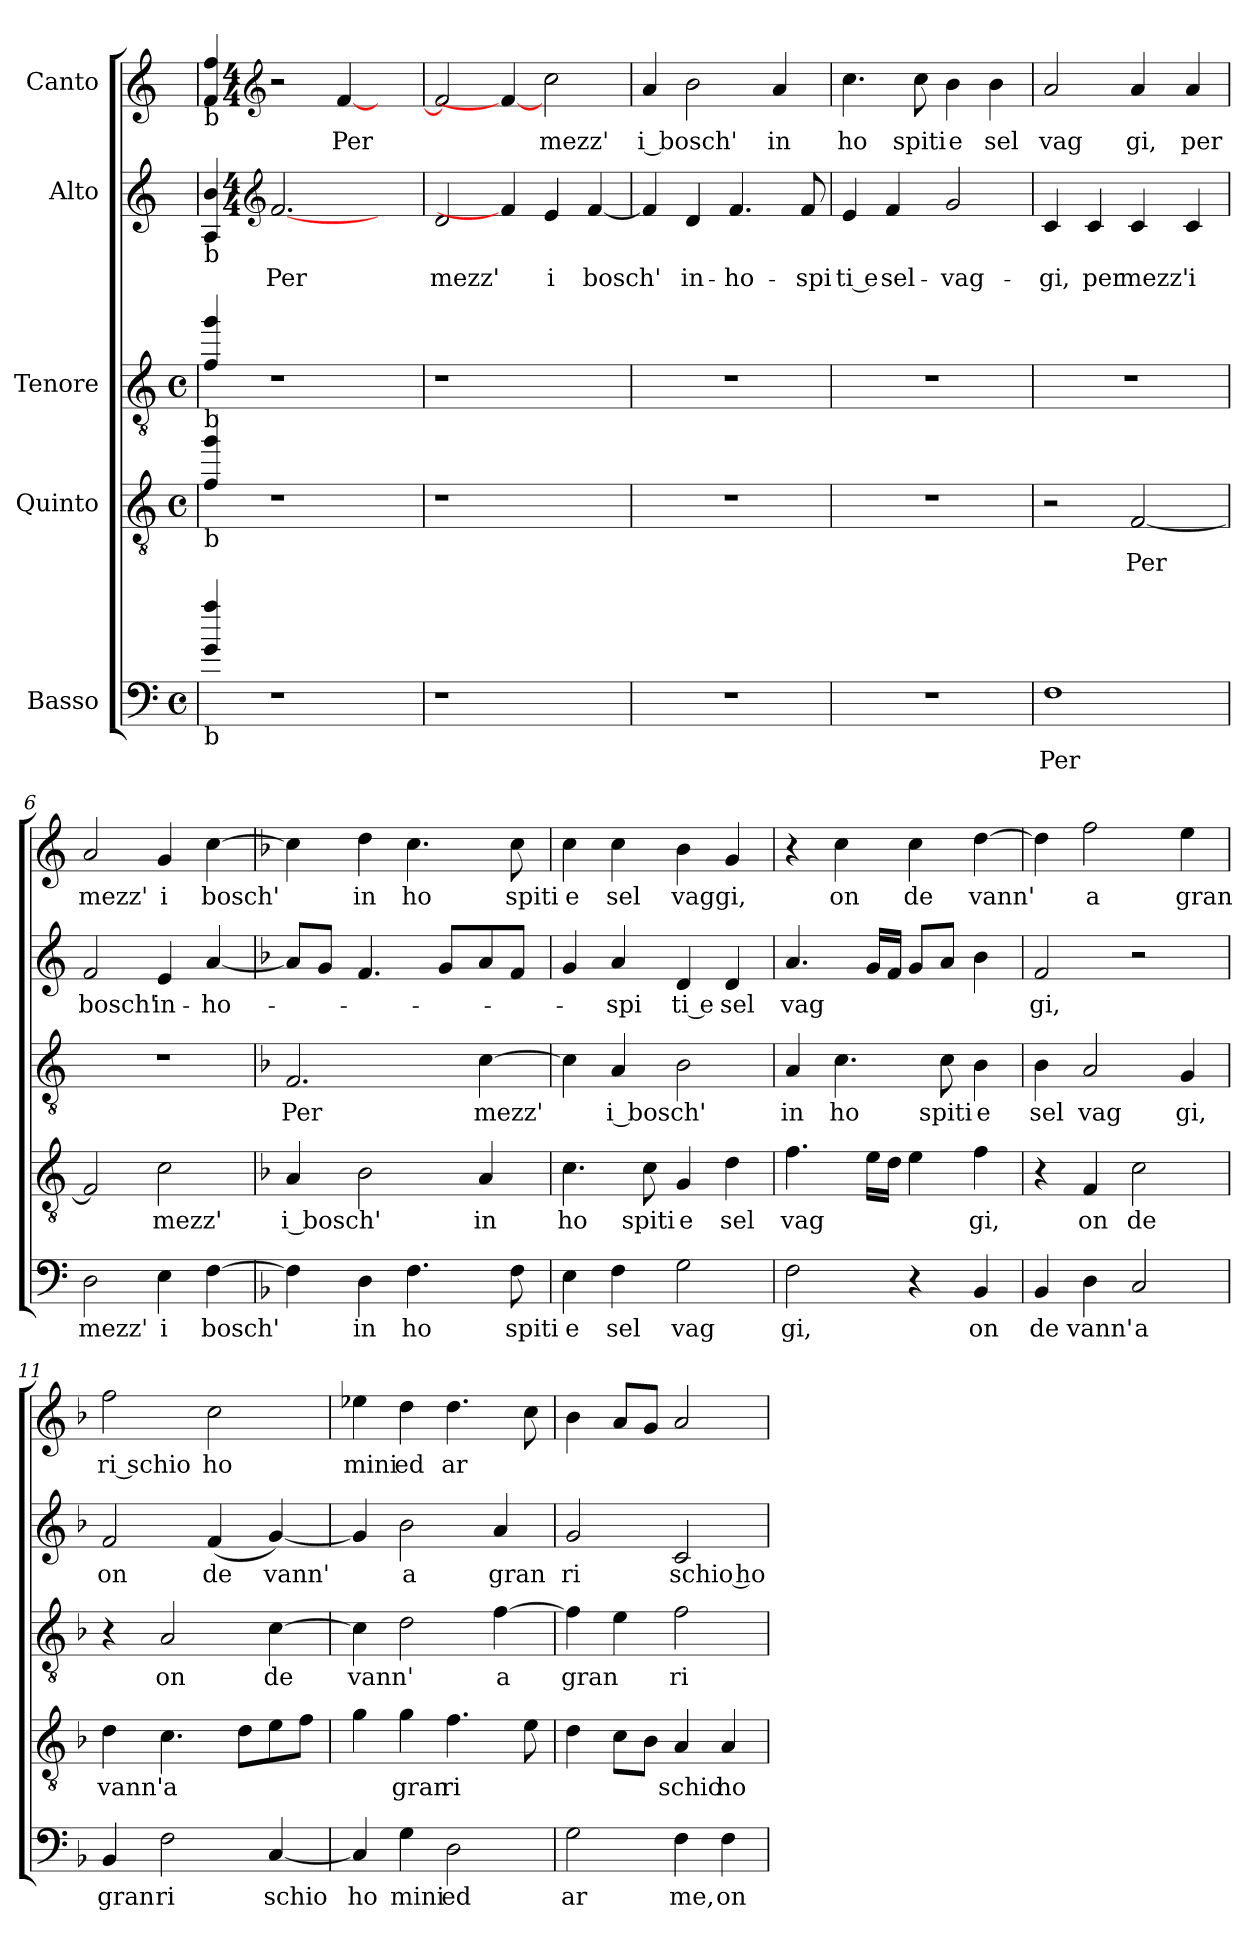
**kern	**text	**kern	**text	**kern	**text	**kern	**text	**kern	**text
*part5	*part5	*part4	*part4	*part3	*part3	*part2	*part2	*part1	*part1
*staff5	*staff5	*staff4	*staff4	*staff3	*staff3	*staff2	*staff2	*staff1	*staff1
*I"Basso	*	*I"Quinto	*	*I"Tenore	*	*I"Alto	*	*I"Canto	*
!!LO:PB:g=z
*stria5	*	*stria5	*	*stria5	*	*stria5	*	*stria5	*
*clefF4	*	*clefGv2	*	*clefGv2	*	*	*	*	*
*M4/4	*	*M4/4	*	*M4/4	*	*	*	*	*
*met(c)	*	*met(c)	*	*met(c)	*	*	*	*	*
=1	=1!	=1	=1!	=1	=1!	=1	=1!	=1!	=1!
!	!	!	!	!	!	!	!	!LO:TX:b:t=b	!
!	!	!	!	!	!	!LO:TX:b:t=b	!	!	!
!	!	!	!	!LO:TX:b:t=b	!	!	!	!	!
!	!	!LO:TX:b:t=b	!	!	!	!	!	!	!
!LO:TX:b:t=b	!	!	!	!	!	!	!	!	!
4aa/ 4g/	.	4gg/ 4f/	.	4gg/ 4f/	.	4b/ 4A/	.	4ff/ 4f/	.
*	*	*	*	*	*	*clefG2	*	*clefG2	*
*	*	*	*	*	*	*M4/4	*	*M4/4	*
*	*	*	*	*	*	*met(c)	*	*met(c)	*
!LO:N:vis=1	!	!LO:N:vis=1	!	!LO:N:vis=1	!	!	!LO:LY:b:cj	!	!
1r	.	1r	.	1r	.	[2.f	Per	2r	.
!	!	!	!	!	!	!	!	!	!LO:LY:b
.	.	.	.	.	.	.	.	[<4f/	Per
.	.	.	.	.	.	4ryy	.	4ryy	.
=2	=2	=2	=2	=2	=2	=2	=2	=2	=2
!	!	!	!	!	!	!	!LO:LY:b:cj	!	!
1r	.	1r	.	1r	.	2d/	mezz'	2f/]	.
.	.	.	.	.	.	4f]	.	4f/_	.
!	!	!	!	!	!	!	!LO:LY:b:cj	!	!LO:LY:b:cj
.	.	.	.	.	.	4e/	i	2cc\	mezz'
!	!	!	!	!	!	!	!LO:LY:b	!	!
4ryy	.	4ryy	.	4ryy	.	[<4f/	bosch'	.	.
=3	=3	=3	=3	=3	=3	=3	=3	=3	=3
!	!	!	!	!	!	!	!	!	!LO:LY:b:cj
1r	.	1r	.	1r	.	4f/]	.	4a/	i bosch'
!	!	!	!	!	!	!	!LO:LY:b:cj	!	!
.	.	.	.	.	.	4d/	in-	2b\	.
!	!	!	!	!	!	!	!LO:LY:b:cj	!	!
.	.	.	.	.	.	4.f/	-ho-	.	.
!	!	!	!	!	!	!	!	!	!LO:LY:b:cj
.	.	.	.	.	.	.	.	4a/	in
!	!	!	!	!	!	!	!LO:LY:b:cj	!	!
.	.	.	.	.	.	8f/	-spi	.	.
=4	=4	=4	=4	=4	=4	=4	=4	=4	=4
!	!	!	!	!	!	!	!LO:LY:b:rj	!	!LO:LY:b:cj
1r	.	1r	.	1r	.	4e/	ti e	4.cc\	ho
!	!	!	!	!	!	!	!LO:LY:b:cj	!	!
.	.	.	.	.	.	4f/	sel-	.	.
!	!	!	!	!	!	!	!	!	!LO:LY:b:cj
.	.	.	.	.	.	.	.	8cc\	spiti
!	!	!	!	!	!	!	!LO:LY:b:cj	!	!LO:LY:b
.	.	.	.	.	.	2g/	-vag-	4b\	e
!	!	!	!	!	!	!	!	!	!LO:LY:b:cj
.	.	.	.	.	.	.	.	4b\	sel
=5	=5	=5	=5	=5	=5	=5	=5	=5	=5
!	!LO:LY:b:cj	!	!	!	!	!	!LO:LY:b:cj	!	!LO:LY:b:cj
1F	Per	2r	.	1r	.	4c/	-gi,	2a/	vag
!	!	!	!	!	!	!	!LO:LY:b:cj	!	!
.	.	.	.	.	.	4c/	per	.	.
!	!	!	!LO:LY:b	!	!	!	!LO:LY:b:cj	!	!LO:LY:b:cj
.	.	[<2F/	Per	.	.	4c/	mezz'	4a/	gi,
!	!	!	!	!	!	!	!LO:LY:b:cj	!	!LO:LY:b:cj
.	.	.	.	.	.	4c/	i	4a/	per
=6	=6	=6	=6	=6	=6	=6	=6	=6	=6
!	!LO:LY:b:cj	!	!	!	!	!	!LO:LY:b:cj	!	!LO:LY:b:cj
2D\	mezz'	2F/]	.	1r	.	2f/	bosch'	2a/	mezz'
!	!LO:LY:b:cj	!	!LO:LY:b:cj	!	!	!	!LO:LY:b:cj	!	!LO:LY:b:cj
4E\	i	2c\	mezz'	.	.	4e/	in-	4g/	i
!	!LO:LY:b	!	!	!	!	!	!LO:LY:b:cj	!	!LO:LY:b
[>4F\	bosch'	.	.	.	.	[>4a/	-ho-	[<4cc\	bosch'
!!LO:LB:g=z
=7	=7	=7	=7	=7	=7	=7	=7	=7	=7
*k[b-]	*	*k[b-]	*	*k[b-]	*	*k[b-]	*	*k[b-]	*
*F:	*	*F:	*	*F:	*	*F:	*	*F:	*
!	!	!	!LO:LY:b:cj	!	!LO:LY:b:cj	!	!	!	!
*	*	*	*	*^	*	*	*	*	*
4F\]	.	4A/	i bosch'	2.F/	8..ryy	Per	8a/L]	.	4cc\]	.
.	.	.	.	.	.	.	8g/J	.	.	.
.	.	.	.	.	2ryy	.	.	.	.	.
!	!LO:LY:b:cj	!	!	!	!	!	!	!	!	!LO:LY:b:cj
4D\	in	2B-\	.	.	.	.	4.f/	.	4dd\	in
!	!LO:LY:b:cj	!	!	!	!	!	!	!	!	!LO:LY:b:cj
4.F\	ho	.	.	.	.	.	.	.	4.cc\	ho
.	.	.	.	.	.	.	8g/L	.	.	.
.	.	.	.	.	4ryy	.	.	.	.	.
!	!	!	!LO:LY:b:cj	!	!	!LO:LY:b	!	!	!	!
.	.	4A/	in	[>4c\	.	mezz'	8a/	.	.	.
!	!LO:LY:b:cj	!	!	!	!	!	!	!	!	!LO:LY:b:cj
8F\	spiti	.	.	.	.	.	8f/J	.	8cc\	spiti
.	.	.	.	.	32ryy	.	.	.	.	.
=8	=8	=8	=8	=8	=8	=8	=8	=8	=8	=8
!	!LO:LY:b	!	!LO:LY:b:cj	!	!	!	!	!	!	!LO:LY:b
*	*	*	*	*v	*v	*	*	*	*	*
4E\	e	4.c\	ho	4c\]	.	4g/	.	4cc\	e
!	!LO:LY:b:cj	!	!	!	!LO:LY:b:cj	!	!LO:LY:b:cj	!	!LO:LY:b:cj
4F\	sel	.	.	4A/	i bosch'	4a/	-spi	4cc\	sel
!	!	!	!LO:LY:b:cj	!	!	!	!	!	!
.	.	8c\	spiti	.	.	.	.	.	.
!	!LO:LY:b:cj	!	!LO:LY:b	!	!	!	!LO:LY:b:rj	!	!LO:LY:b:cj
2G\	vag	4G/	e	2B-\	.	4d/	ti e	4b-\	vaggi,
!	!	!	!LO:LY:b:cj	!	!	!	!LO:LY:b:cj	!	!
.	.	4d\	sel	.	.	4d/	sel	4g/	.
=9	=9	=9	=9	=9	=9	=9	=9	=9	=9
!	!LO:LY:b:cj	!	!LO:LY:b	!	!LO:LY:b:cj	!	!LO:LY:b	!	!
2F\	gi,	4.f\	vag	4A/	in	4.a/	vag	4r	.
!	!	!	!	!	!LO:LY:b:cj	!	!	!	!LO:LY:b:cj
.	.	.	.	4.c\	ho	.	.	4cc\	on
.	.	16e\L	.	.	.	16g/L	.	.	.
.	.	16d\J	.	.	.	16f/J	.	.	.
!	!	!	!	!	!	!	!	!	!LO:LY:b:cj
4r	.	4e\	.	.	.	8g/L	.	4cc\	de
!	!	!	!	!	!LO:LY:b:cj	!	!	!	!
.	.	.	.	8c\	spiti	8a/J	.	.	.
!	!LO:LY:b:cj	!	!LO:LY:b:cj	!	!LO:LY:b	!	!	!	!LO:LY:b
4BB-/	on	4f\	gi,	4B-\	e	4b-\	.	[>4dd\	vann'
=10	=10	=10	=10	=10	=10	=10	=10	=10	=10
!	!LO:LY:b:cj	!	!	!	!LO:LY:b:cj	!	!LO:LY:b:cj	!	!
4BB-/	de	4r	.	4B-\	sel	2f/	gi,	4dd\]	.
!	!LO:LY:b:cj	!	!LO:LY:b:cj	!	!LO:LY:b:cj	!	!	!	!LO:LY:b:cj
4D\	vann'	4F/	on	2A/	vag	.	.	2ff\	a
!	!LO:LY:b:cj	!	!LO:LY:b:cj	!	!	!	!	!	!
2C/	a	2c\	de	.	.	2r	.	.	.
!	!	!	!	!	!LO:LY:b:cj	!	!	!	!LO:LY:b:cj
.	.	.	.	4G/	gi,	.	.	4ee\	gran
=11	=11	=11	=11	=11	=11	=11	=11	=11	=11
!	!LO:LY:b:cj	!	!LO:LY:b:cj	!	!	!	!LO:LY:b:cj	!	!LO:LY:b:cj
4BB-/	gran	4d\	vann'	4r	.	2f/	on	2ff\	ri schio
!	!LO:LY:b:cj	!	!LO:LY:b:cj	!	!LO:LY:b:cj	!	!	!	!
2F\	ri	4.c\	a	2A/	on	.	.	.	.
!	!	!	!	!	!	!	!LO:LY:b:cj	!	!LO:LY:b
.	.	.	.	.	.	(>4f/	de	2cc\	ho
.	.	8d\L	.	.	.	.	.	.	.
!	!LO:LY:b	!	!	!	!LO:LY:b:cj	!	!LO:LY:b	!	!
[<4C/	schio	8e\	.	[>4c\	de	[<4g/)	vann'	.	.
.	.	8f\J	.	.	.	.	.	.	.
=12	=12	=12	=12	=12	=12	=12	=12	=12	=12
!	!LO:LY:b:cj	!	!	!	!LO:LY:b	!	!	!	!LO:LY:b:cj
4C/]	ho	4g\	.	4c\]	vann'	4g/]	.	4ee-X\	mini
!	!LO:LY:b:cj	!	!LO:LY:b:cj	!	!	!	!LO:LY:b:cj	!	!LO:LY:b
4G\	mini	4g\	gran	2d\	.	2b-\	a	4dd\	ed
!	!LO:LY:b	!	!LO:LY:b:cj	!	!	!	!	!	!LO:LY:b:cj
2D\	ed	4.f\	ri	.	.	.	.	4.dd\	ar
!	!	!	!	!	!LO:LY:b:cj	!	!LO:LY:b:cj	!	!
.	.	.	.	[>4f\	a	4a/	gran	.	.
.	.	8e\	.	.	.	.	.	8cc\	.
=13	=13	=13	=13	=13	=13	=13	=13	=13	=13
!	!LO:LY:b:cj	!	!	!	!LO:LY:b	!	!LO:LY:b:cj	!	!
2G\	ar	4d\	.	4f\]	gran	2g/	ri	4b-\	.
.	.	8c\L	.	4e\	.	.	.	8a/L	.
.	.	8B-\J	.	.	.	.	.	8g/J	.
!	!LO:LY:b:cj	!	!LO:LY:b	!	!LO:LY:b:cj	!	!LO:LY:b:rj	!	!
4F\	me,	4A/	schio	2f\	ri	2c/	schio ho	2a/	.
!	!LO:LY:b:cj	!	!LO:LY:b	!	!	!	!	!	!
4F\	on	4A/	ho	.	.	.	.	.	.
=	=	=	=	=	=	=	=	=	=
*-	*-	*-	*-	*-	*-	*-	*-	*-	*-
